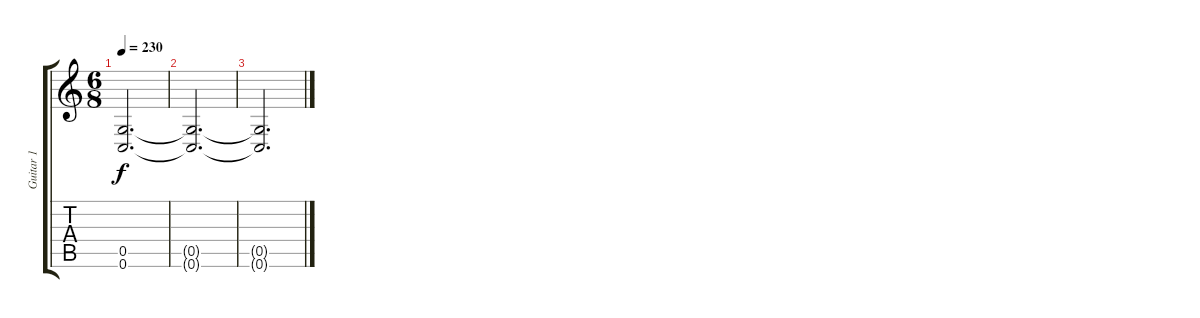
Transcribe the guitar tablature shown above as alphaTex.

\track ("Guitar 1" "Guitar 1") {instrument distortionguitar}
\staff {score tabs}
\tuning (D4 A3 F3 C3 G2 C2) {hide}
\ts (6 8)
\tempo 230
\clef g2
\ks c
(0.5{t} 0.6{t}).2{d dy f} |
(0.5{t} 0.6{t}).2{d} |
(0.5{t} 0.6{t}).2{d}
